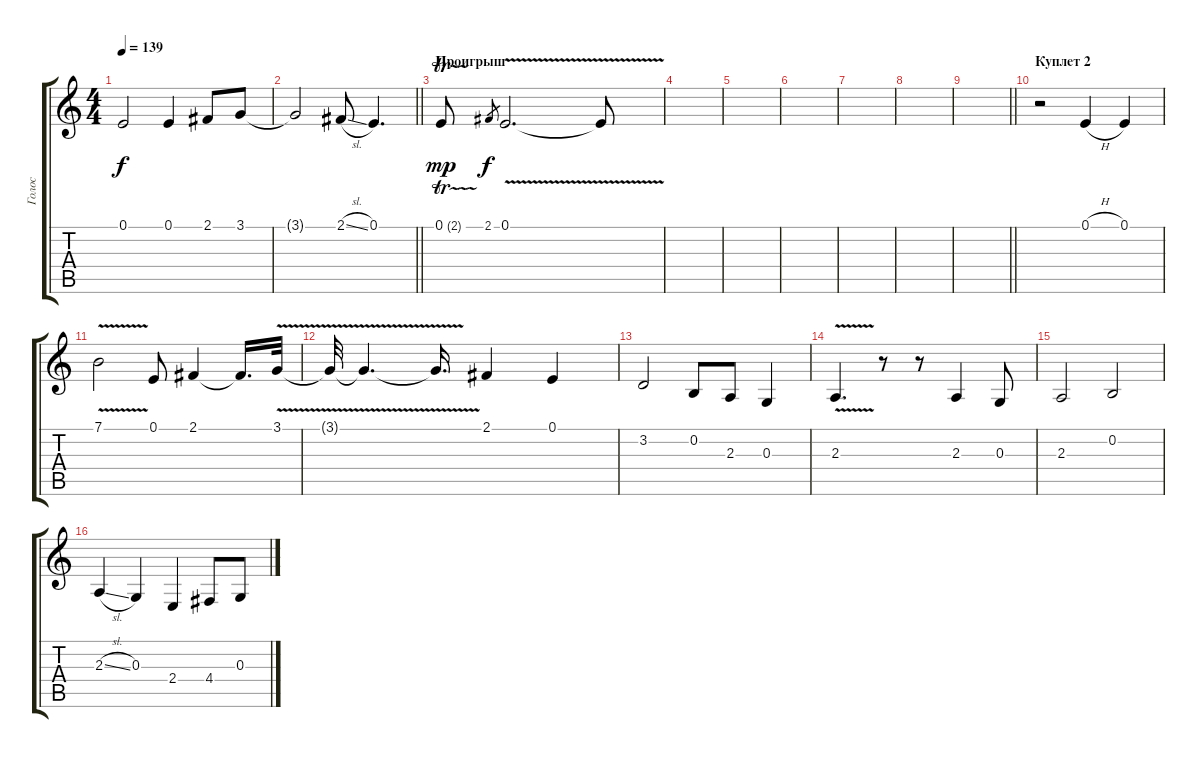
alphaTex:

\track ("Голос" "Голос") {instrument ocarina}
\staff {score tabs}
\tuning (E4 B3 G3 D3 A2 E2) {hide}
\ts (4 4)
\tempo 139
\clef g2
\ks c
0.1.2{dy f} 0.1.4 2.1.8 3.1.8 |
\barLineRight lightlight
3.1{t}.2 2.1{sl}.8 0.1.4{d} |
\section ("" "Проигрыш")
0.1{tr (2 16)}.8{dy mp} 2.1.8{gr dy f} 0.1{v}.2{d} 0.1{t}.8 |
|
|
|
|
|
\barLineRight lightlight
|
\section ("" "Куплет 2")
r.2 0.1{h}.4 0.1.4 |
7.1{v}.2 0.1.8 2.1.4 2.1{t}.16{d} 3.1{v}.32 |
3.1{t}.32 3.1{v t}.4{d} 3.1{t}.16{d} 2.1.4 0.1.4 |
3.2.2 0.2.8 2.3.8 0.3.4 |
2.3{v}.4{d} r.8 r.8 2.3.4 0.3.8 |
2.3.2 0.2.2 |
2.3{sl}.4 0.3.4 2.4.4 4.4.8 0.3.8
